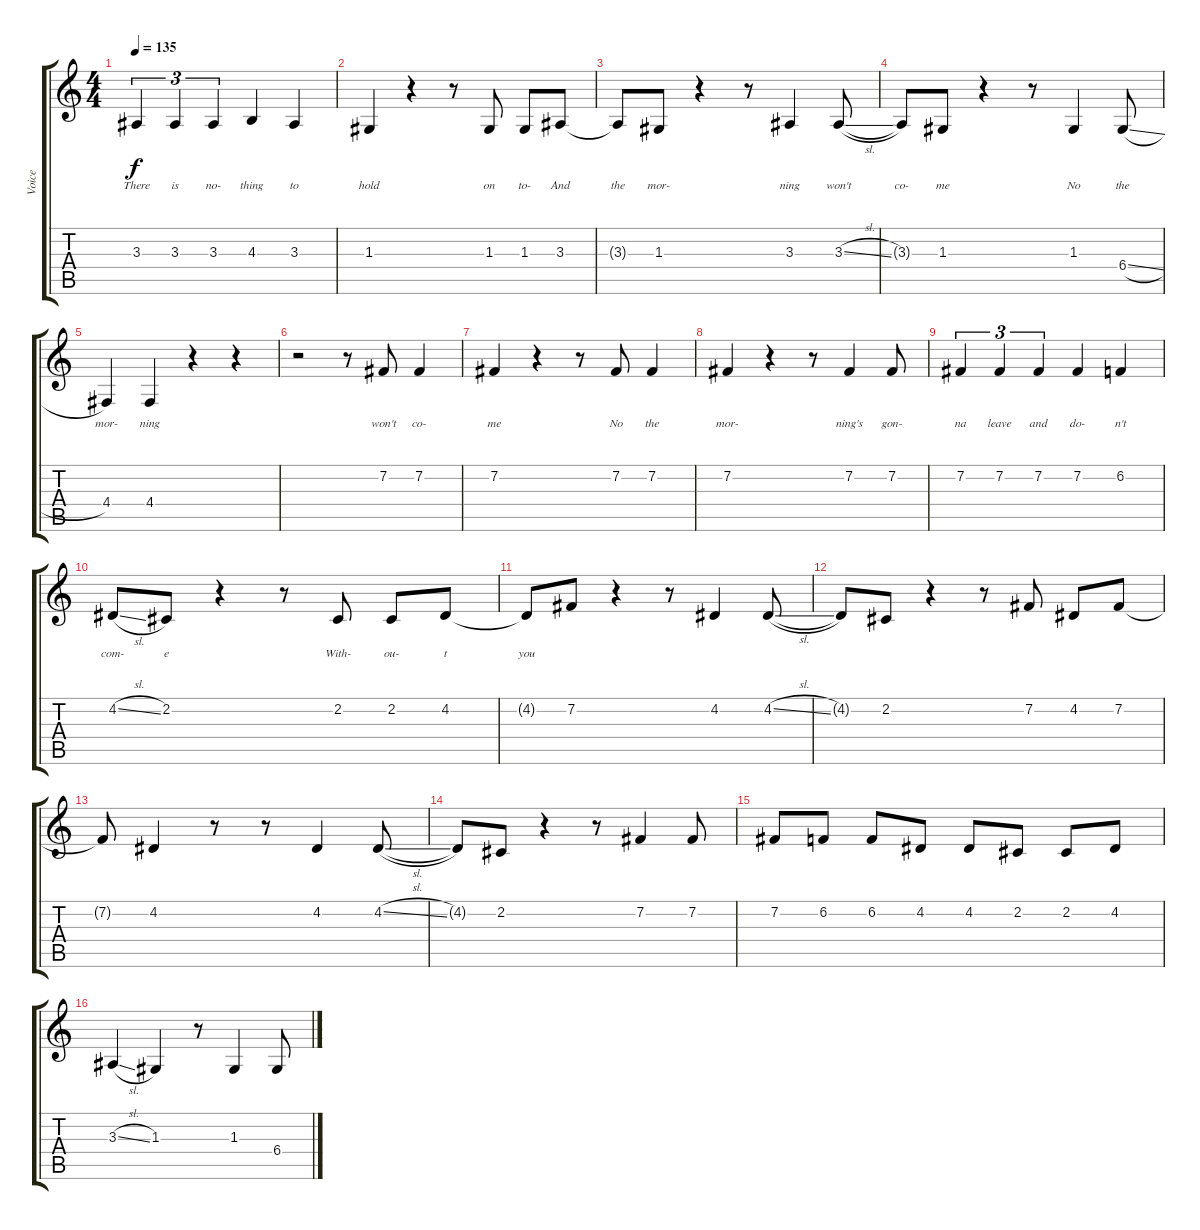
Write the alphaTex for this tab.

\track ("Voice" "Voice") {instrument acousticgrandpiano}
\staff {score tabs}
\tuning (E4 B3 G3 D3 A2 E2) {hide}
\ts (4 4)
\tempo 135
\clef g2
\ks c
3.3.4{tu (3 2) lyrics (0 "There") lyrics (1 "") lyrics (2 "") lyrics (3 "") lyrics (4 "") dy f} 3.3.4{tu (3 2) lyrics (0 "is") lyrics (1 "") lyrics (2 "") lyrics (3 "") lyrics (4 "")} 3.3.4{tu (3 2) lyrics (0 "no-") lyrics (1 "") lyrics (2 "") lyrics (3 "") lyrics (4 "")} 4.3.4{lyrics (0 "thing") lyrics (1 "") lyrics (2 "") lyrics (3 "") lyrics (4 "")} 3.3.4{lyrics (0 "to") lyrics (1 "") lyrics (2 "") lyrics (3 "") lyrics (4 "")} |
1.3.4{lyrics (0 "hold") lyrics (1 "") lyrics (2 "") lyrics (3 "") lyrics (4 "")} r.4 r.8 1.3.8{lyrics (0 "on") lyrics (1 "") lyrics (2 "") lyrics (3 "") lyrics (4 "")} 1.3.8{lyrics (0 "to-") lyrics (1 "") lyrics (2 "") lyrics (3 "") lyrics (4 "")} 3.3.8{lyrics (0 "And") lyrics (1 "") lyrics (2 "") lyrics (3 "") lyrics (4 "")} |
3.3{t}.8{lyrics (0 "the") lyrics (1 "") lyrics (2 "") lyrics (3 "") lyrics (4 "")} 1.3.8{lyrics (0 "mor-") lyrics (1 "") lyrics (2 "") lyrics (3 "") lyrics (4 "")} r.4 r.8 3.3.4{lyrics (0 "ning") lyrics (1 "") lyrics (2 "") lyrics (3 "") lyrics (4 "")} 3.3{sl}.8{lyrics (0 "won't") lyrics (1 "") lyrics (2 "") lyrics (3 "") lyrics (4 "")} |
3.3{t}.8{lyrics (0 "co-") lyrics (1 "") lyrics (2 "") lyrics (3 "") lyrics (4 "")} 1.3.8{lyrics (0 "me") lyrics (1 "") lyrics (2 "") lyrics (3 "") lyrics (4 "")} r.4 r.8 1.3.4{lyrics (0 "No") lyrics (1 "") lyrics (2 "") lyrics (3 "") lyrics (4 "")} 6.4{sl}.8{lyrics (0 "the") lyrics (1 "") lyrics (2 "") lyrics (3 "") lyrics (4 "")} |
4.4.4{lyrics (0 "mor-") lyrics (1 "") lyrics (2 "") lyrics (3 "") lyrics (4 "")} 4.4.4{lyrics (0 "ning") lyrics (1 "") lyrics (2 "") lyrics (3 "") lyrics (4 "")} r.4 r.4 |
r.2 r.8 7.2.8{lyrics (0 "won't") lyrics (1 "") lyrics (2 "") lyrics (3 "") lyrics (4 "")} 7.2.4{lyrics (0 "co-") lyrics (1 "") lyrics (2 "") lyrics (3 "") lyrics (4 "")} |
7.2.4{lyrics (0 "me") lyrics (1 "") lyrics (2 "") lyrics (3 "") lyrics (4 "")} r.4 r.8 7.2.8{lyrics (0 "No") lyrics (1 "") lyrics (2 "") lyrics (3 "") lyrics (4 "")} 7.2.4{lyrics (0 "the") lyrics (1 "") lyrics (2 "") lyrics (3 "") lyrics (4 "")} |
7.2.4{lyrics (0 "mor-") lyrics (1 "") lyrics (2 "") lyrics (3 "") lyrics (4 "")} r.4 r.8 7.2.4{lyrics (0 "ning's") lyrics (1 "") lyrics (2 "") lyrics (3 "") lyrics (4 "")} 7.2.8{lyrics (0 "gon-") lyrics (1 "") lyrics (2 "") lyrics (3 "") lyrics (4 "")} |
7.2.4{tu (3 2) lyrics (0 "na") lyrics (1 "") lyrics (2 "") lyrics (3 "") lyrics (4 "")} 7.2.4{tu (3 2) lyrics (0 "leave") lyrics (1 "") lyrics (2 "") lyrics (3 "") lyrics (4 "")} 7.2.4{tu (3 2) lyrics (0 "and") lyrics (1 "") lyrics (2 "") lyrics (3 "") lyrics (4 "")} 7.2.4{lyrics (0 "do-") lyrics (1 "") lyrics (2 "") lyrics (3 "") lyrics (4 "")} 6.2.4{lyrics (0 "n't") lyrics (1 "") lyrics (2 "") lyrics (3 "") lyrics (4 "")} |
4.2{sl}.8{lyrics (0 "com-") lyrics (1 "") lyrics (2 "") lyrics (3 "") lyrics (4 "")} 2.2.8{lyrics (0 "e") lyrics (1 "") lyrics (2 "") lyrics (3 "") lyrics (4 "")} r.4 r.8 2.2.8{lyrics (0 "With-") lyrics (1 "") lyrics (2 "") lyrics (3 "") lyrics (4 "")} 2.2.8{lyrics (0 "ou-") lyrics (1 "") lyrics (2 "") lyrics (3 "") lyrics (4 "")} 4.2.8{lyrics (0 "t") lyrics (1 "") lyrics (2 "") lyrics (3 "") lyrics (4 "")} |
4.2{t}.8{lyrics (0 "you") lyrics (1 "") lyrics (2 "") lyrics (3 "") lyrics (4 "")} 7.2.8 r.4 r.8 4.2.4 4.2{sl}.8 |
4.2{t}.8 2.2.8 r.4 r.8 7.2.8 4.2.8 7.2.8 |
7.2{t}.8 4.2.4 r.8 r.8 4.2.4 4.2{sl}.8 |
4.2{t}.8 2.2.8 r.4 r.8 7.2.4 7.2.8 |
7.2.8 6.2.8 6.2.8 4.2.8 4.2.8 2.2.8 2.2.8 4.2.8 |
3.3{sl}.4 1.3.4 r.8 1.3.4 6.4{sl}.8
